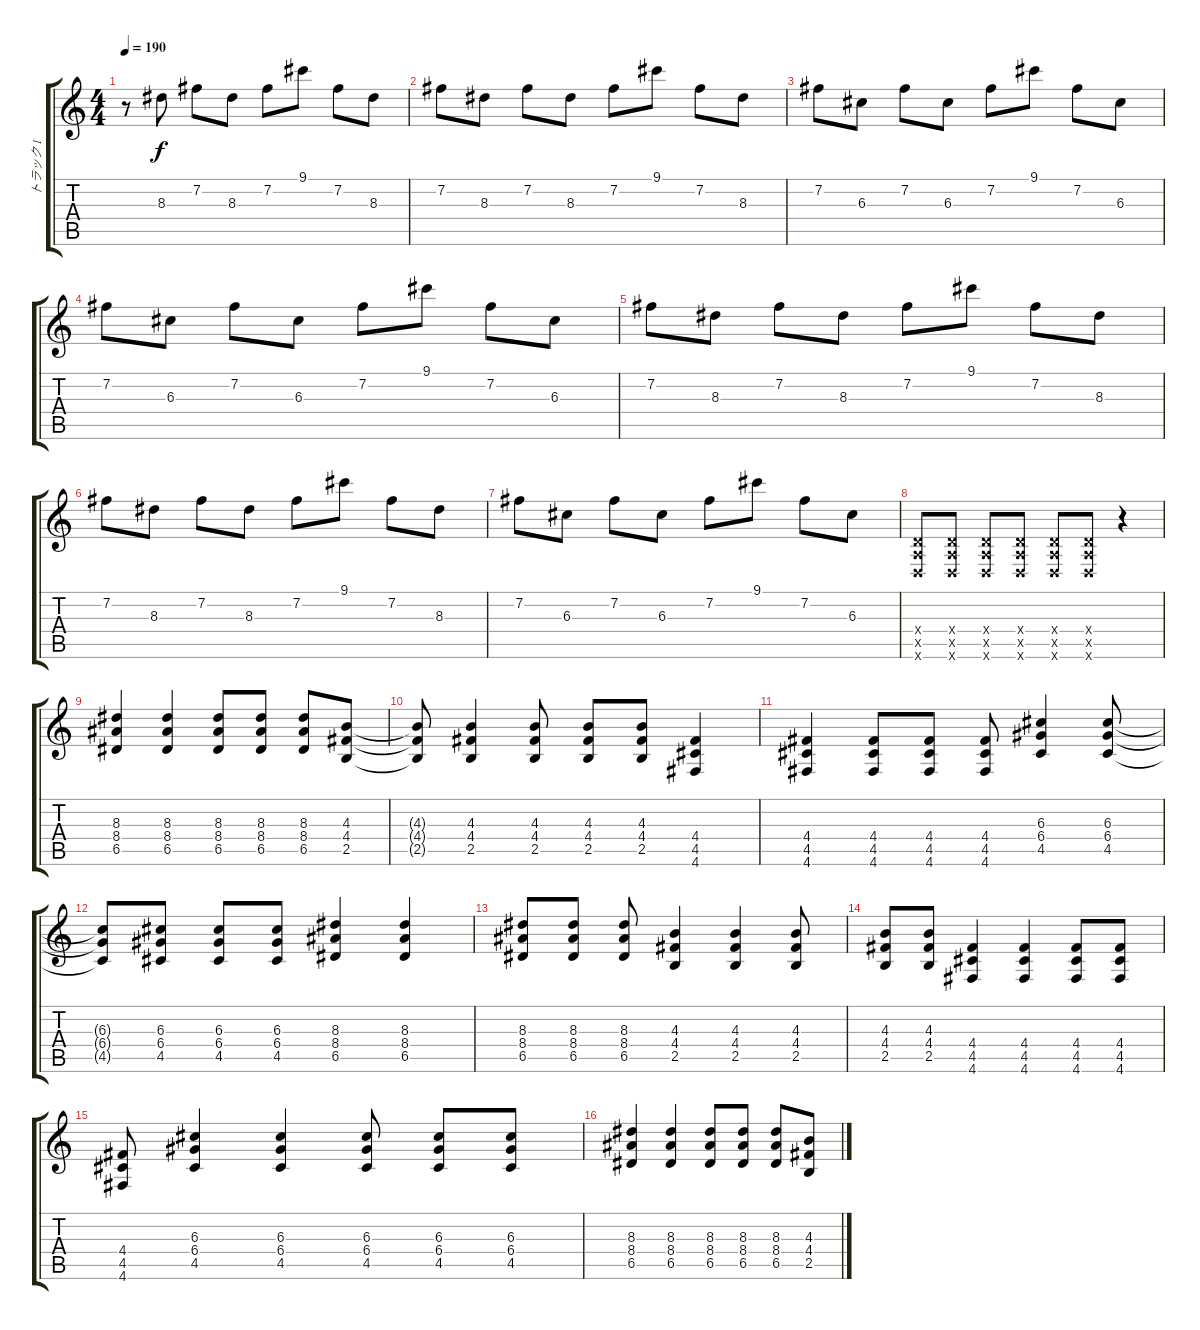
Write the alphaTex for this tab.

\track ("トラック 1" "トラック 1") {instrument overdrivenguitar}
\staff {score tabs}
\tuning (E4 B3 G3 D3 A2 D2) {hide}
\ts (4 4)
\tempo 190
\clef g2
\ks c
r.8{dy f} 8.3.8 7.2.8 8.3.8 7.2.8 9.1.8 7.2.8 8.3.8 |
7.2.8 8.3.8 7.2.8 8.3.8 7.2.8 9.1.8 7.2.8 8.3.8 |
7.2.8 6.3.8 7.2.8 6.3.8 7.2.8 9.1.8 7.2.8 6.3.8 |
7.2.8 6.3.8 7.2.8 6.3.8 7.2.8 9.1.8 7.2.8 6.3.8 |
7.2.8 8.3.8 7.2.8 8.3.8 7.2.8 9.1.8 7.2.8 8.3.8 |
7.2.8 8.3.8 7.2.8 8.3.8 7.2.8 9.1.8 7.2.8 8.3.8 |
7.2.8 6.3.8 7.2.8 6.3.8 7.2.8 9.1.8 7.2.8 6.3.8 |
(0.4{x} 0.5{x} 0.6{x}).8 (0.4{x} 0.5{x} 0.6{x}).8 (0.4{x} 0.5{x} 0.6{x}).8 (0.4{x} 0.5{x} 0.6{x}).8 (0.4{x} 0.5{x} 0.6{x}).8 (0.4{x} 0.5{x} 0.6{x}).8 r.4 |
(8.3 8.4 6.5).4 (8.3 8.4 6.5).4 (8.3 8.4 6.5).8 (8.3 8.4 6.5).8 (8.3 8.4 6.5).8 (4.3 4.4 2.5).8 |
(4.3{t} 4.4{t} 2.5{t}).8 (4.3 4.4 2.5).4 (4.3 4.4 2.5).8 (4.3 4.4 2.5).8 (4.3 4.4 2.5).8 (4.4 4.5 4.6).4 |
(4.4 4.5 4.6).4 (4.4 4.5 4.6).8 (4.4 4.5 4.6).8 (4.4 4.5 4.6).8 (6.3 6.4 4.5).4 (6.3 6.4 4.5).8 |
(6.3{t} 6.4{t} 4.5{t}).8 (6.3 6.4 4.5).8 (6.3 6.4 4.5).8 (6.3 6.4 4.5).8 (8.3 8.4 6.5).4 (8.3 8.4 6.5).4 |
(8.3 8.4 6.5).8 (8.3 8.4 6.5).8 (8.3 8.4 6.5).8 (4.3 4.4 2.5).4 (4.3 4.4 2.5).4 (4.3 4.4 2.5).8 |
(4.3 4.4 2.5).8 (4.3 4.4 2.5).8 (4.4 4.5 4.6).4 (4.4 4.5 4.6).4 (4.4 4.5 4.6).8 (4.4 4.5 4.6).8 |
(4.4 4.5 4.6).8 (6.3 6.4 4.5).4 (6.3 6.4 4.5).4 (6.3 6.4 4.5).8 (6.3 6.4 4.5).8 (6.3 6.4 4.5).8 |
(8.3 8.4 6.5).4 (8.3 8.4 6.5).4 (8.3 8.4 6.5).8 (8.3 8.4 6.5).8 (8.3 8.4 6.5).8 (4.3 4.4 2.5).8
